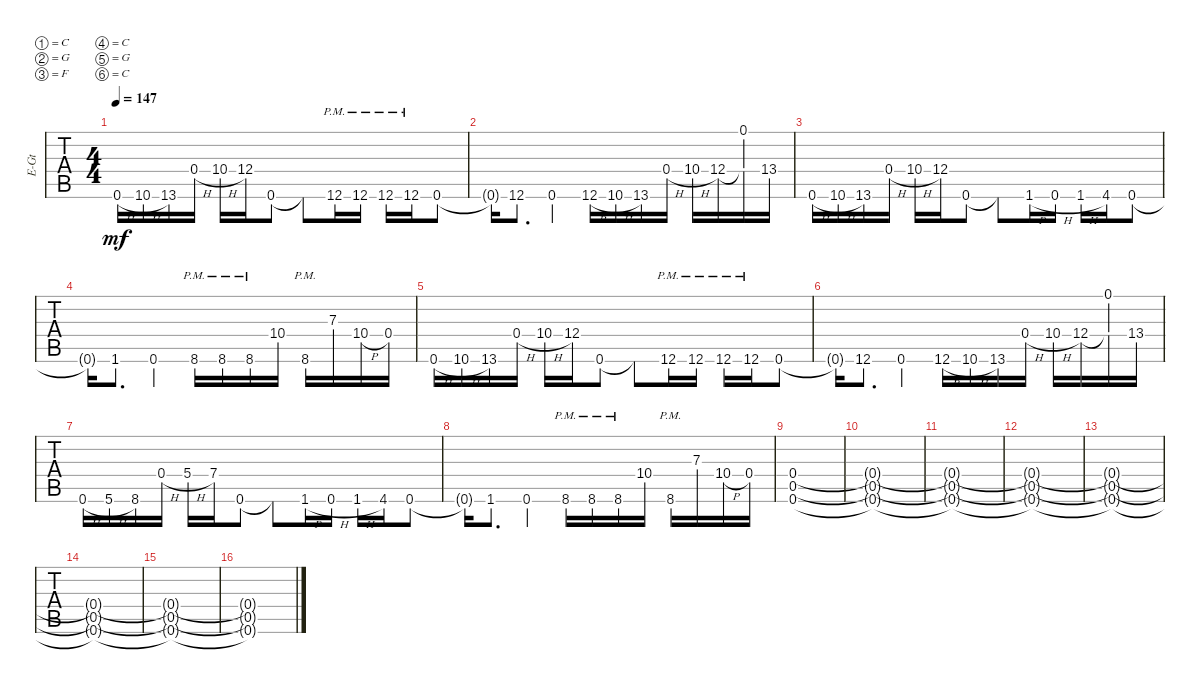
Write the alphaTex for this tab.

\defaultSystemsLayout 4
\bracketExtendMode groupsimilarinstruments
\track ("Electric Guitar" "E-Gt") {instrument electricguitarclean}
\staff {tabs}
\tuning (C4 G3 F3 C3 G2 C2)
\ts (4 4)
\tempo 147
\clef g2
\ks c
0.6{h}.16{dy mf beam Up} 10.6{h acc #}.16{beam Up} 13.6{acc #}.16{beam Up} 0.4{h}.16{beam Up} 10.4{h acc #}.16{beam Up} 12.4.16{beam Up} 0.6.8{beam Up} 0.6{t}.8{beam Up} 12.6{pm}.16{beam Up} 12.6{pm}.16{beam Up} 12.6{pm}.16{beam Up} 12.6{pm}.16{beam Up} 0.6.8{beam Up} |
0.6{t}.16{beam Up} 12.6.8{d beam Up} 0.6.4{beam Up} 12.6{h}.16{beam Up} 10.6{h acc #}.16{beam Up} 13.6{acc #}.16{beam Up} 0.4{h}.16{beam Up} 10.4{h acc #}.16{beam Down} 12.4.16{beam Down} (0.1 12.4{t}).16{beam Down} 13.4{acc #}.16{beam Down} |
0.6{h}.16{beam Up} 10.6{h acc #}.16{beam Up} 13.6{acc #}.16{beam Up} 0.4{h}.16{beam Up} 10.4{h acc #}.16{beam Up} 12.4.16{beam Up} 0.6.8{beam Up} 0.6{t}.8{beam Up} 1.6{h acc #}.16{beam Up} 0.6{h}.16{beam Up} 1.6{h acc #}.16{beam Up} 4.6.16{beam Up} 0.6.8{beam Up} |
0.6{t}.16{beam Up} 1.6{acc #}.8{d beam Up} 0.6.4{beam Up} 8.6{pm acc #}.16{beam Up} 8.6{pm acc #}.16{beam Up} 8.6{pm acc #}.16{beam Up} 10.4{acc #}.16{beam Up} 8.6{pm acc #}.16{beam Up} 7.3.16{beam Up} 10.4{h acc #}.16{beam Up} 0.4.16{beam Up} |
0.6{h}.16{beam Up} 10.6{h acc #}.16{beam Up} 13.6{acc #}.16{beam Up} 0.4{h}.16{beam Up} 10.4{h acc #}.16{beam Up} 12.4.16{beam Up} 0.6.8{beam Up} 0.6{t}.8{beam Up} 12.6{pm}.16{beam Up} 12.6{pm}.16{beam Up} 12.6{pm}.16{beam Up} 12.6{pm}.16{beam Up} 0.6.8{beam Up} |
0.6{t}.16{beam Up} 12.6.8{d beam Up} 0.6.4{beam Up} 12.6{h}.16{beam Up} 10.6{h acc #}.16{beam Up} 13.6{acc #}.16{beam Up} 0.4{h}.16{beam Up} 10.4{h acc #}.16{beam Down} 12.4.16{beam Down} (0.1 12.4{t}).16{beam Down} 13.4{acc #}.16{beam Down} |
0.6{h}.16{beam Up} 5.6{h}.16{beam Up} 8.6{acc #}.16{beam Up} 0.4{h}.16{beam Up} 5.4{h}.16{beam Up} 7.4.16{beam Up} 0.6.8{beam Up} 0.6{t}.8{beam Up} 1.6{h acc #}.16{beam Up} 0.6{h}.16{beam Up} 1.6{h acc #}.16{beam Up} 4.6.16{beam Up} 0.6.8{beam Up} |
0.6{t}.16{beam Up} 1.6{acc #}.8{d beam Up} 0.6.4{beam Up} 8.6{pm acc #}.16{beam Up} 8.6{pm acc #}.16{beam Up} 8.6{pm acc #}.16{beam Up} 10.4{acc #}.16{beam Up} 8.6{pm acc #}.16{beam Up} 7.3.16{beam Up} 10.4{h acc #}.16{beam Up} 0.4.16{beam Up} |
(0.4 0.5 0.6).1{beam Up} |
(0.4{t} 0.5{t} 0.6{t}).1{beam Up} |
(0.4{t} 0.5{t} 0.6{t}).1{beam Up} |
(0.4{t} 0.5{t} 0.6{t}).1{beam Up} |
(0.4{t} 0.5{t} 0.6{t}).1{beam Up} |
(0.4{t} 0.5{t} 0.6{t}).1{beam Up} |
(0.4{t} 0.5{t} 0.6{t}).1{beam Up} |
(0.4{t} 0.5{t} 0.6{t}).1{beam Up}
